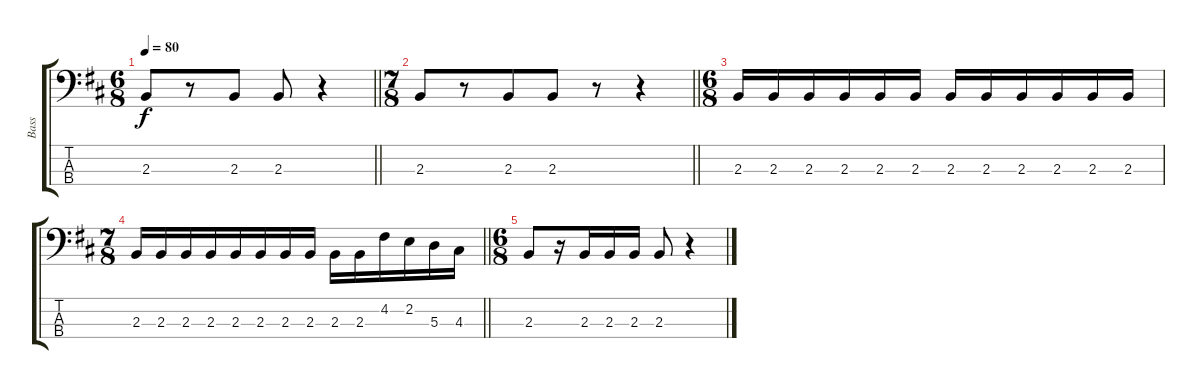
\track ("Bass" "Bass") {instrument electricbassfinger}
\staff {score tabs}
\tuning (G2 D2 A1 E1) {hide}
\ts (6 8)
\tempo 80
\clef f4
\barLineRight lightlight
\ks d
2.3.8{dy f} r.8 2.3.8 2.3.8 r.4 |
\ts (7 8)
\barLineRight lightlight
2.3.8 r.8 2.3.8 2.3.8 r.8 r.4 |
\ts (6 8)
2.3.16 2.3.16 2.3.16 2.3.16 2.3.16 2.3.16 2.3.16 2.3.16 2.3.16 2.3.16 2.3.16 2.3.16 |
\ts (7 8)
\barLineRight lightlight
2.3.16 2.3.16 2.3.16 2.3.16 2.3.16 2.3.16 2.3.16 2.3.16 2.3.16 2.3.16 4.2.16 2.2.16 5.3.16 4.3.16 |
\ts (6 8)
2.3.8 r.16 2.3.16 2.3.16 2.3.16 2.3.8 r.4
